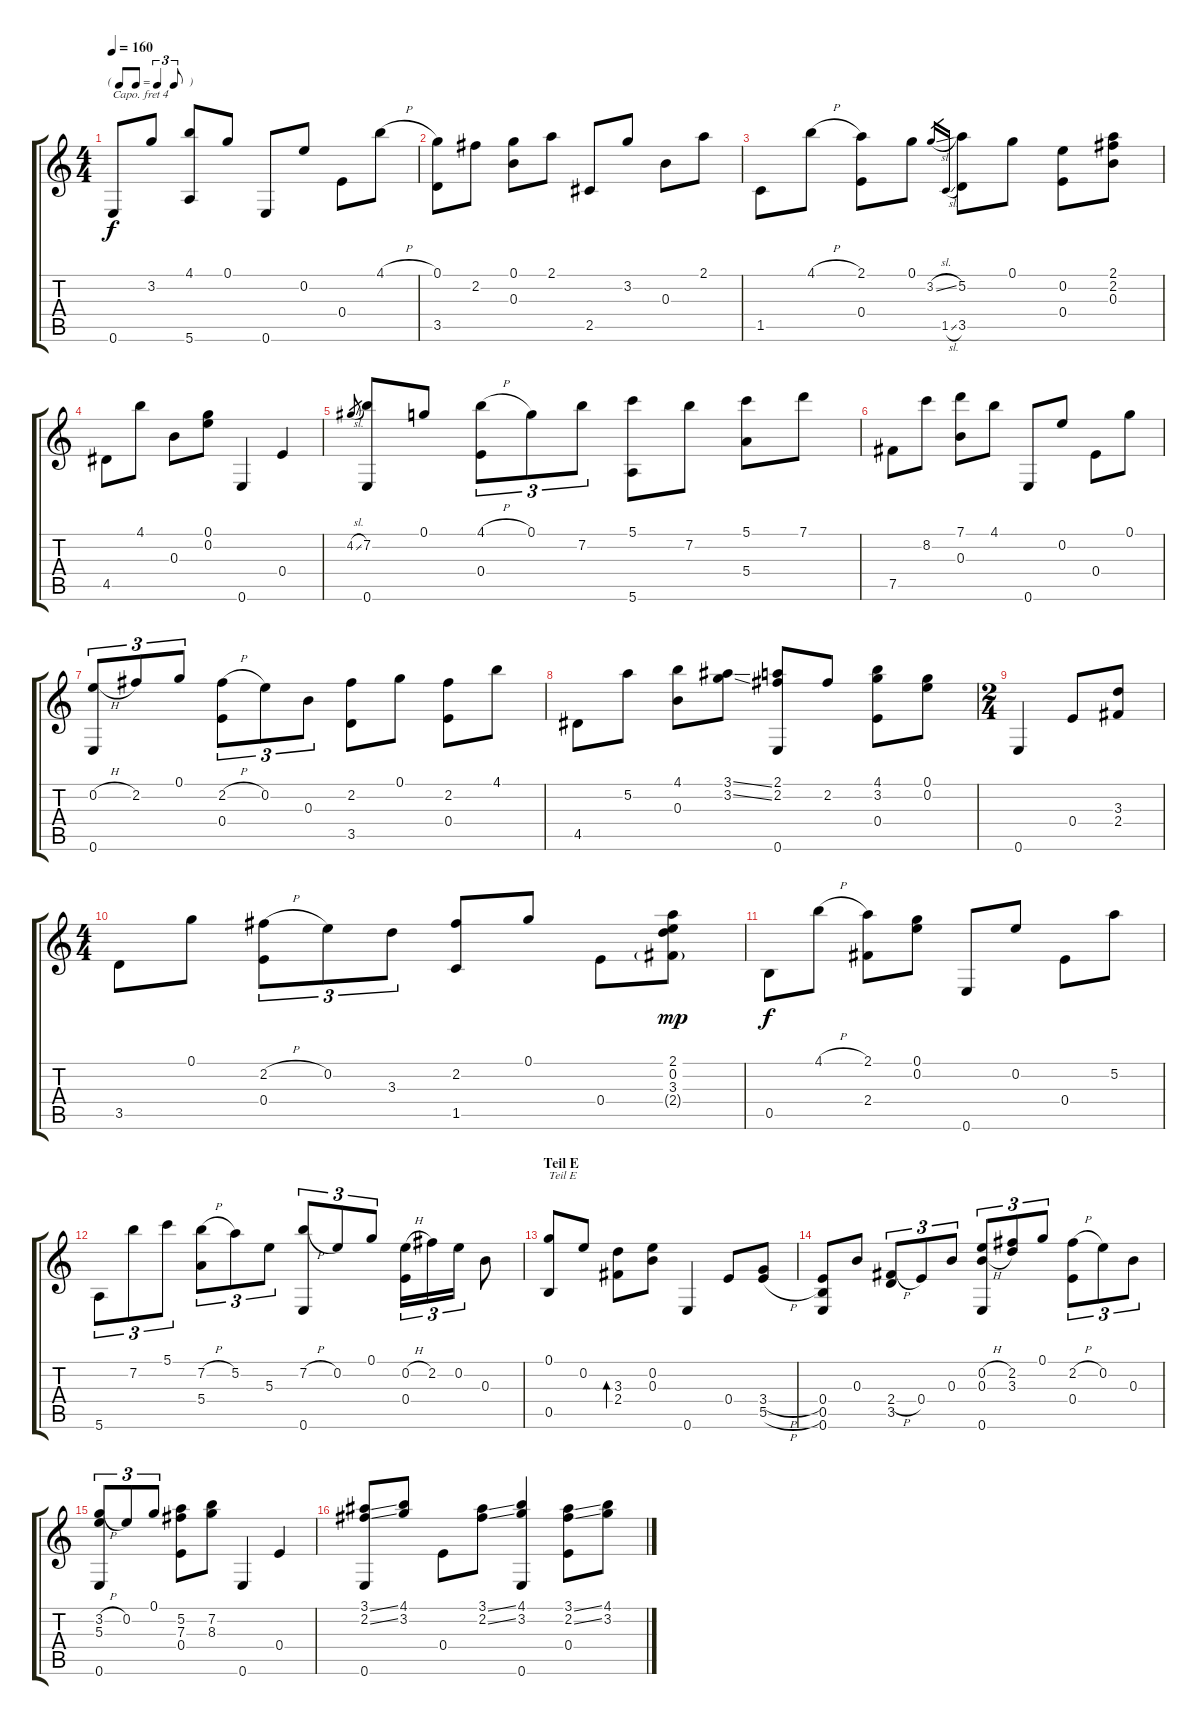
\track "" {instrument acousticguitarsteel}
\staff {score tabs}
\capo 4
\tuning (Eb4 C4 G3 C3 G2 C2) {hide}
\ts (4 4)
\tf triplet8th
\tempo 160
\clef g2
\ks c
0.6.8{dy f} 3.2.8 (4.1 5.6).8 0.1.8 0.6.8 0.2.8 0.4.8 4.1{h}.8 |
(0.1 3.5).8 2.2.8 (0.1 0.3).8 2.1.8 2.5.8 3.2.8 0.3.8 2.1.8 |
1.5.8 4.1{h}.8 (2.1 0.4).8 0.1.8 3.2{sl}.16{gr} 1.5{sl}.16{gr} (5.2 3.5).8 0.1.8 (0.2 0.4).8 (2.1 2.2 0.3).8 |
4.5.8 4.1.8 0.3.8 (0.1 0.2).8 0.6.4 0.4.4 |
4.2{sl}.8{gr} (7.2 0.6).8 0.1.8 (4.1{h} 0.4).8{tu (3 2)} 0.1.8{tu (3 2)} 7.2.8{tu (3 2)} (5.1 5.6).8 7.2.8 (5.1 5.4).8 7.1.8 |
7.5.8 8.2.8 (7.1 0.3).8 4.1.8 0.6.8 0.2.8 0.4.8 0.1.8 |
(0.2{h} 0.6).8{tu (3 2)} 2.2.8{tu (3 2)} 0.1.8{tu (3 2)} (2.2{h} 0.4).8{tu (3 2)} 0.2.8{tu (3 2)} 0.3.8{tu (3 2)} (2.2 3.5).8 0.1.8 (2.2 0.4).8 4.1.8 |
4.5.8 5.2.8 (4.1 0.3).8 (3.1{ss} 3.2{ss}).8 (2.1 2.2 0.6).8 2.2.8 (4.1 3.2 0.4).8 (0.1 0.2).8 |
\ts (2 4)
0.6.4 0.4.8 (3.3 2.4).8 |
\ts (4 4)
3.5.8 0.1.8 (2.2{h} 0.4).8{tu (3 2)} 0.2.8{tu (3 2)} 3.3.8{tu (3 2)} (2.2 1.5).8 0.1.8 0.4.8 (2.1 0.2 3.3 2.4{g}).8{dy mp} |
0.5.8{dy f} 4.1{h}.8 (2.1 2.4).8 (0.1 0.2).8 0.6.8 0.2.8 0.4.8 5.2.8 |
5.6.8{tu (3 2)} 7.2.8{tu (3 2)} 5.1.8{tu (3 2)} (7.2{h} 5.4).8{tu (3 2)} 5.2.8{tu (3 2)} 5.3.8{tu (3 2)} (7.2{h} 0.6).8{tu (3 2)} 0.2.8{tu (3 2)} 0.1.8{tu (3 2)} (0.2{h} 0.4).16{tu (3 2)} 2.2.16{tu (3 2)} 0.2.16{tu (3 2)} 0.3.8 |
\section ("" "Teil E")
(0.1 0.5).8{txt "Teil E"} 0.2.8 (3.3 2.4).8{bd 240} (0.2 0.3).8 0.6.4 0.4.8 (3.4{h} 5.5{h}).8 |
(0.4 0.5 0.6).8 0.3.8 (2.4{h} 3.5).8{tu (3 2)} 0.4.8{tu (3 2)} 0.3.8{tu (3 2)} (0.2{h} 0.3{h} 0.6).8{tu (3 2)} (2.2 3.3).8{tu (3 2)} 0.1.8{tu (3 2)} (2.2{h} 0.4).8{tu (3 2)} 0.2.8{tu (3 2)} 0.3.8{tu (3 2)} |
(3.2{h} 5.3 0.6).8{tu (3 2)} 0.2.8{tu (3 2)} 0.1.8{tu (3 2)} (5.2 7.3 0.4).8 (7.2 8.3).8 0.6.4 0.4.4 |
(3.1{ss} 2.2{ss} 0.6).8 (4.1 3.2).8 0.4.8 (3.1{ss} 2.2{ss}).8 (4.1 3.2 0.6).4 (3.1{ss} 2.2{ss} 0.4).8 (4.1 3.2).8
